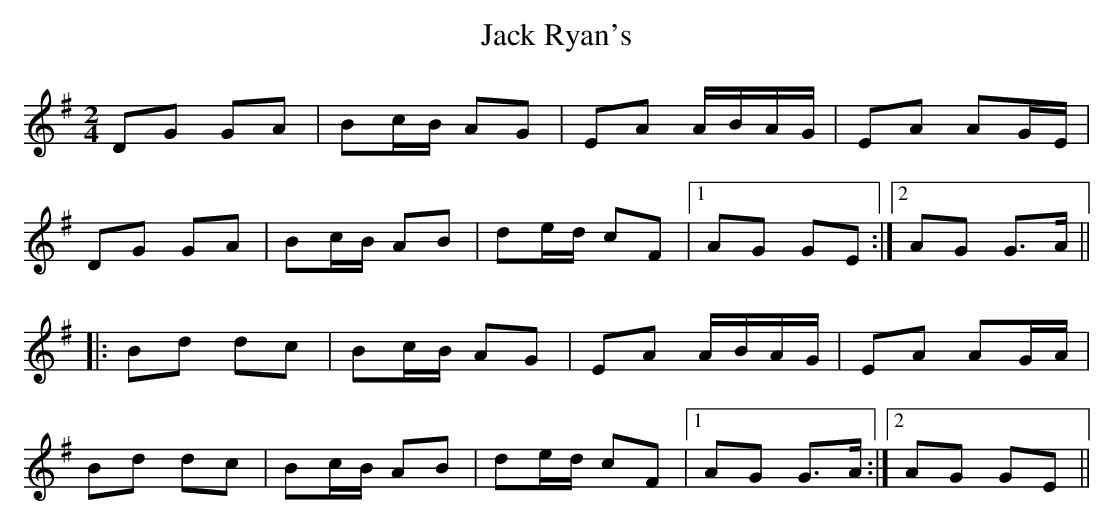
X:1
T:Jack Ryan's
M:2/4
L:1/8
K:G
DG GA | Bc/B/ AG | EA A/B/A/G/ | EA AG/E/ |
DG GA | Bc/B/ AB | de/d/ cF |1 AG GE :|2 AG G>A ||
|: Bd dc | Bc/B/ AG | EA A/B/A/G/ | EA AG/A/ |
Bd dc | Bc/B/ AB | de/d/ cF |1 AG G>A :|2 AG GE ||
